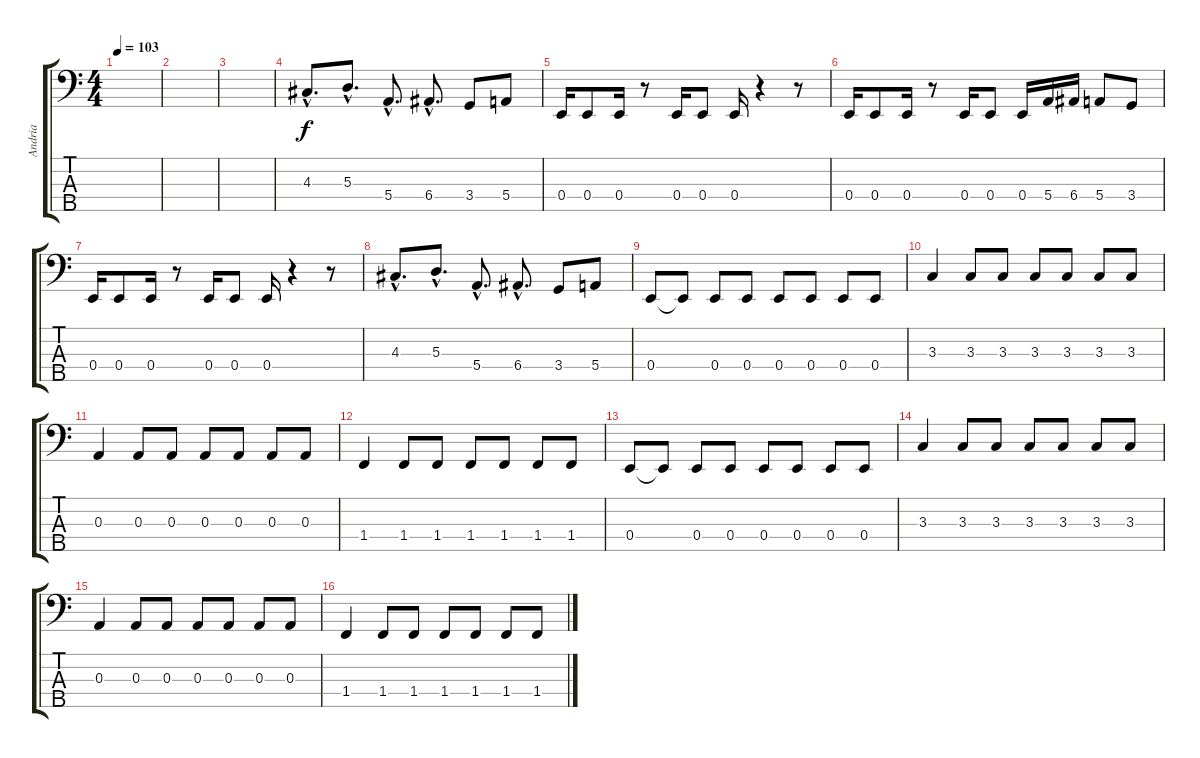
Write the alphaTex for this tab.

\track ("Andria" "Andria") {instrument electricbassfinger}
\staff {score tabs}
\tuning (G2 D2 A1 E1 B0) {hide}
\ts (4 4)
\tempo 103
\clef f4
\ks c
|
|
|
4.3{hac}.8{d} 5.3{hac}.8{d} 5.4{hac}.8{d} 6.4{hac}.8{d} 3.4.8 5.4.8 |
0.4.16 0.4.8 0.4.16 r.8 0.4.16 0.4.8 0.4.16 r.4 r.8 |
0.4.16 0.4.8 0.4.16 r.8 0.4.16 0.4.8 0.4.16 5.4.16 6.4.16 5.4.8 3.4.8 |
0.4.16 0.4.8 0.4.16 r.8 0.4.16 0.4.8 0.4.16 r.4 r.8 |
4.3{hac}.8{d} 5.3{hac}.8{d} 5.4{hac}.8{d} 6.4{hac}.8{d} 3.4.8 5.4.8 |
0.4.8 0.4{t}.8 0.4.8 0.4.8 0.4.8 0.4.8 0.4.8 0.4.8 |
3.3.4 3.3.8 3.3.8 3.3.8 3.3.8 3.3.8 3.3.8 |
0.3.4 0.3.8 0.3.8 0.3.8 0.3.8 0.3.8 0.3.8 |
1.4.4 1.4.8 1.4.8 1.4.8 1.4.8 1.4.8 1.4.8 |
0.4.8 0.4{t}.8 0.4.8 0.4.8 0.4.8 0.4.8 0.4.8 0.4.8 |
3.3.4 3.3.8 3.3.8 3.3.8 3.3.8 3.3.8 3.3.8 |
0.3.4 0.3.8 0.3.8 0.3.8 0.3.8 0.3.8 0.3.8 |
1.4.4 1.4.8 1.4.8 1.4.8 1.4.8 1.4.8 1.4.8
